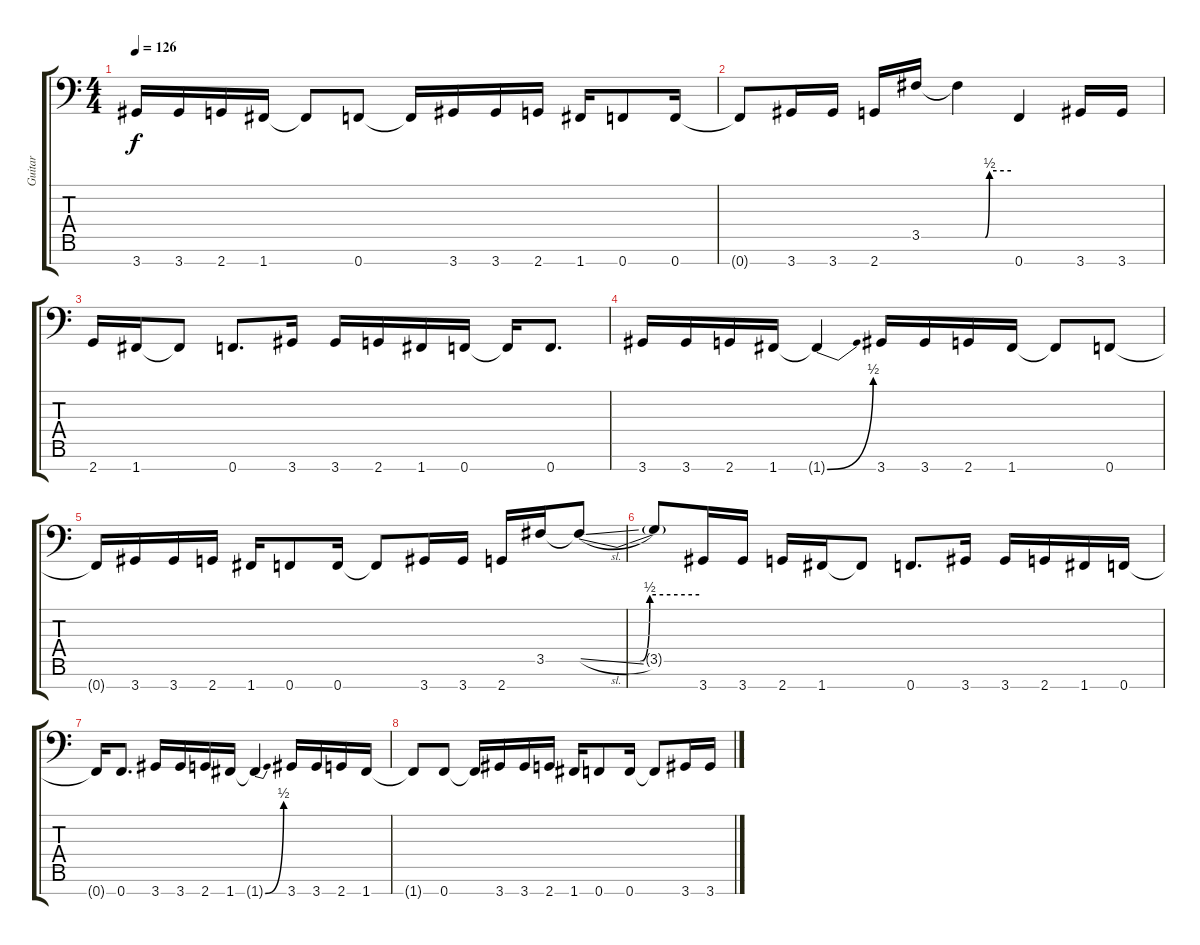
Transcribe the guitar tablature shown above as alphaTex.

\track ("Guitar" "Guitar") {instrument distortionguitar}
\staff {score tabs}
\tuning (Bb3 Gb3 Db3 Ab2 Eb2 Bb1 F1) {hide}
\ts (4 4)
\tempo 126
\clef f4
\ks c
3.7.16{dy f} 3.7.16 2.7.16 1.7.16 1.7{t}.8 0.7.8 0.7{t}.16 3.7.16 3.7.16 2.7.16 1.7.16 0.7.8 0.7.16 |
0.7{t}.8 3.7.16 3.7.16 2.7.16 3.5.16 3.5{be (custom 0 0 30 0 35 2 60 2) t}.4 0.7.4 3.7.16 3.7.16 |
2.7.16 1.7.16 1.7{t}.8 0.7.8{d} 3.7.16 3.7.16 2.7.16 1.7.16 0.7.16 0.7{t}.16 0.7.8{d} |
3.7.16 3.7.16 2.7.16 1.7.16 1.7{be (bend 0 0 60 2) t}.4 3.7.16 3.7.16 2.7.16 1.7.16 1.7{t}.8 0.7.8 |
0.7{t}.16 3.7.16 3.7.16 2.7.16 1.7.16 0.7.8 0.7.16 0.7{t}.8 3.7.16 3.7.16 2.7.16 3.5.16 3.5{be (custom 0 0 30 0 35 2 60 2) sl t}.8 |
3.5{t}.8 3.7.16 3.7.16 2.7.16 1.7.16 1.7{t}.8 0.7.8{d} 3.7.16 3.7.16 2.7.16 1.7.16 0.7.16 |
0.7{t}.16 0.7.8{d} 3.7.16 3.7.16 2.7.16 1.7.16 1.7{be (bend 0 0 60 2) t}.4 3.7.16 3.7.16 2.7.16 1.7.16 |
1.7{t}.8 0.7.8 0.7{t}.16 3.7.16 3.7.16 2.7.16 1.7.16 0.7.8 0.7.16 0.7{t}.8 3.7.16 3.7.16
